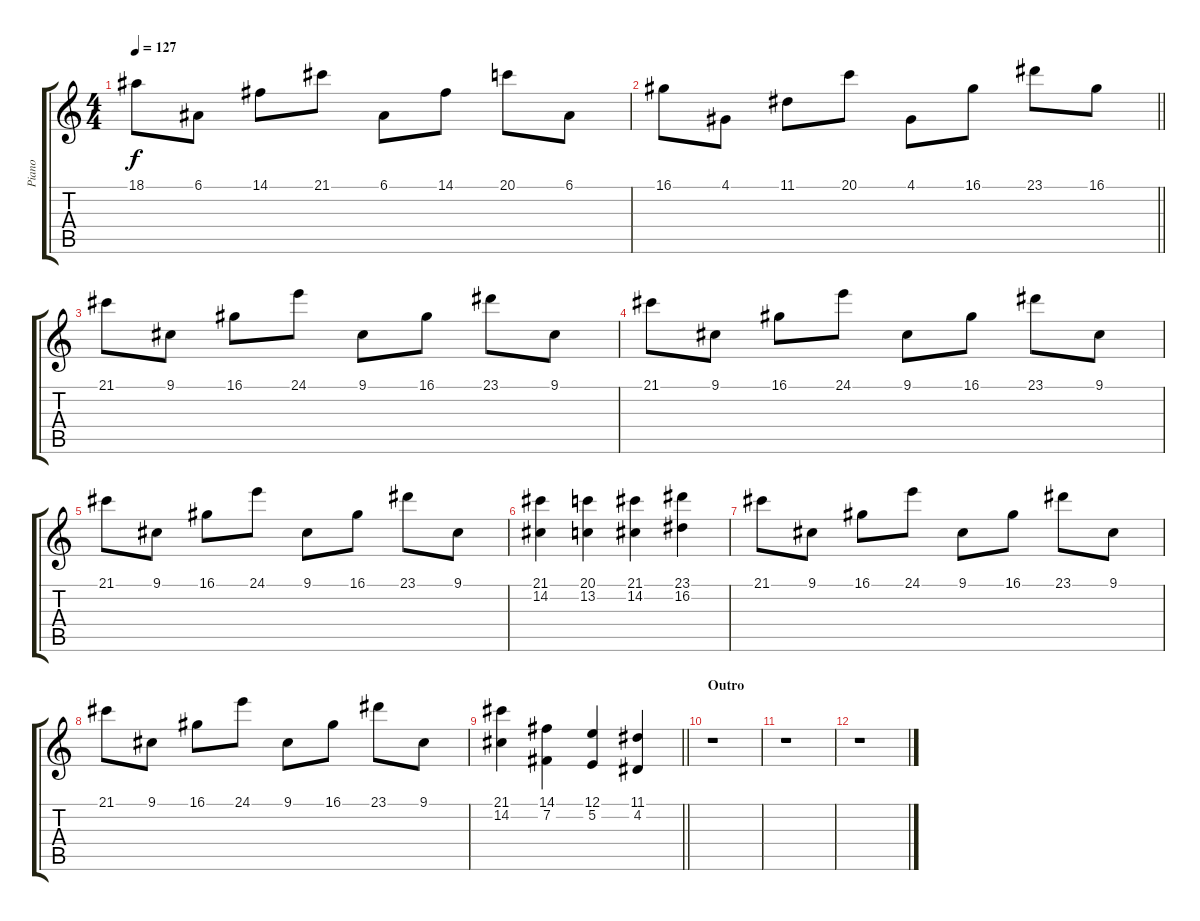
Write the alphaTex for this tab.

\track ("Piano" "Piano") {instrument acousticgrandpiano}
\staff {score tabs}
\tuning (E4 B3 G3 D3 A2 E2) {hide}
\ts (4 4)
\tempo 127
\clef g2
\ks c
18.1.8{dy f} 6.1.8 14.1.8 21.1.8 6.1.8 14.1.8 20.1.8 6.1.8 |
\barLineRight lightlight
16.1.8 4.1.8 11.1.8 20.1.8 4.1.8 16.1.8 23.1.8 16.1.8 |
\section ("" "")
21.1.8 9.1.8 16.1.8 24.1.8 9.1.8 16.1.8 23.1.8 9.1.8 |
21.1.8 9.1.8 16.1.8 24.1.8 9.1.8 16.1.8 23.1.8 9.1.8 |
21.1.8 9.1.8 16.1.8 24.1.8 9.1.8 16.1.8 23.1.8 9.1.8 |
(21.1 14.2).4 (20.1 13.2).4 (21.1 14.2).4 (23.1 16.2).4 |
21.1.8 9.1.8 16.1.8 24.1.8 9.1.8 16.1.8 23.1.8 9.1.8 |
21.1.8 9.1.8 16.1.8 24.1.8 9.1.8 16.1.8 23.1.8 9.1.8 |
\barLineRight lightlight
(21.1 14.2).4 (14.1 7.2).4 (12.1 5.2).4 (11.1 4.2).4 |
\section ("" "Outro")
r.1 |
r.1 |
r.1
